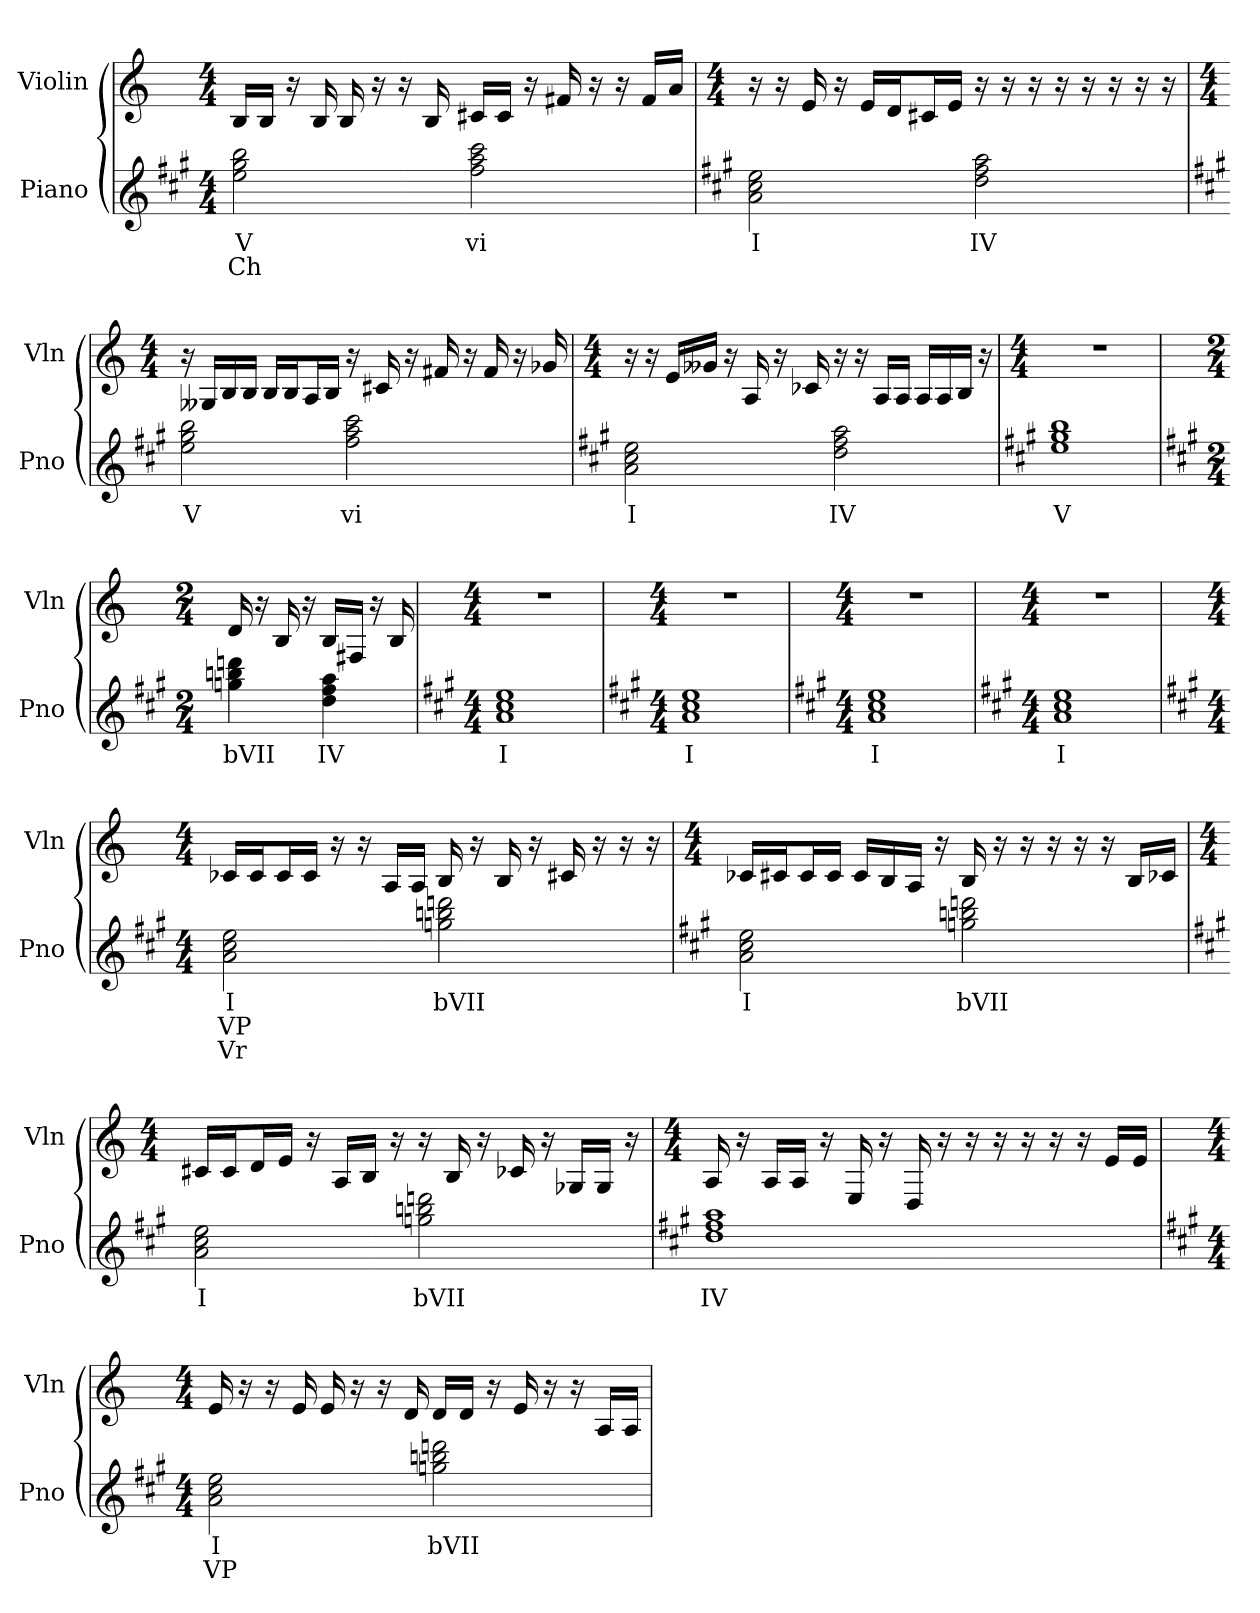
**kern	**text	**text	**text	**kern
*part2	*part2	*part2	*part2	*part1
*staff2	*staff2	*staff2	*staff2	*staff1
*I"Piano	*	*	*	*I"Violin
*I'Pno	*	*	*	*I'Vln
*k[f#c#g#]	*	*	*	*
*A:	*	*	*	*
*M4/4	*	*	*	*M4/4
=	=	=	=	=
2ee 2gg# 2bb	V	Ch	.	16BLL
.	.	.	.	16BJJ
.	.	.	.	16r
.	.	.	.	16B
.	.	.	.	16B
.	.	.	.	16r
.	.	.	.	16r
.	.	.	.	16B
2ff# 2aa 2ccc#	vi	.	.	16c#XLL
.	.	.	.	16c#JJ
.	.	.	.	16r
.	.	.	.	16f#X
.	.	.	.	16r
.	.	.	.	16r
.	.	.	.	16f#LL
.	.	.	.	16aJJ
=	=	=	=	=
*k[f#c#g#]	*	*	*	*
*A:	*	*	*	*
*	*	*	*	*M4/4
2a 2cc# 2ee	I	.	.	16r
.	.	.	.	16r
.	.	.	.	16e
.	.	.	.	16r
.	.	.	.	16eLL
.	.	.	.	16dJ
.	.	.	.	16c#XL
.	.	.	.	16eJJ
2dd 2ff# 2aa	IV	.	.	16r
.	.	.	.	16r
.	.	.	.	16r
.	.	.	.	16r
.	.	.	.	16r
.	.	.	.	16r
.	.	.	.	16r
.	.	.	.	16r
=	=	=	=	=
*k[f#c#g#]	*	*	*	*
*A:	*	*	*	*
*	*	*	*	*M4/4
2ee 2gg# 2bb	V	.	.	16r
.	.	.	.	16G--XLL
.	.	.	.	16B
.	.	.	.	16BJJ
.	.	.	.	16BLL
.	.	.	.	16BJ
.	.	.	.	16AL
.	.	.	.	16BJJ
2ff# 2aa 2ccc#	vi	.	.	16r
.	.	.	.	16c#X
.	.	.	.	16r
.	.	.	.	16f#X
.	.	.	.	16r
.	.	.	.	16f#
.	.	.	.	16r
.	.	.	.	16g-X
=	=	=	=	=
*k[f#c#g#]	*	*	*	*
*A:	*	*	*	*
*	*	*	*	*M4/4
2a 2cc# 2ee	I	.	.	16r
.	.	.	.	16r
.	.	.	.	16eLL
.	.	.	.	16g--XJJ
.	.	.	.	16r
.	.	.	.	16A
.	.	.	.	16r
.	.	.	.	16c-X
2dd 2ff# 2aa	IV	.	.	16r
.	.	.	.	16r
.	.	.	.	16ALL
.	.	.	.	16AJJ
.	.	.	.	16ALL
.	.	.	.	16A
.	.	.	.	16BJJ
.	.	.	.	16r
=	=	=	=	=
*k[f#c#g#]	*	*	*	*
*A:	*	*	*	*
*	*	*	*	*M4/4
1ee 1gg# 1bb	V	.	.	1r
=	=	=	=	=
*k[f#c#g#]	*	*	*	*
*A:	*	*	*	*
*M2/4	*	*	*	*M2/4
4ggn 4bbn 4dddn	bVII	.	.	16d
.	.	.	.	16r
.	.	.	.	16B
.	.	.	.	16r
4dd 4ff# 4aa	IV	.	.	16BLL
.	.	.	.	16F#XJJ
.	.	.	.	16r
.	.	.	.	16B
=	=	=	=	=
*k[f#c#g#]	*	*	*	*
*A:	*	*	*	*
*M4/4	*	*	*	*M4/4
1a 1cc# 1ee	I	.	.	1r
=	=	=	=	=
*k[f#c#g#]	*	*	*	*
*A:	*	*	*	*
*M4/4	*	*	*	*M4/4
1a 1cc# 1ee	I	.	.	1r
=	=	=	=	=
*k[f#c#g#]	*	*	*	*
*A:	*	*	*	*
*M4/4	*	*	*	*M4/4
1a 1cc# 1ee	I	.	.	1r
=	=	=	=	=
*k[f#c#g#]	*	*	*	*
*A:	*	*	*	*
*M4/4	*	*	*	*M4/4
1a 1cc# 1ee	I	.	.	1r
=	=	=	=	=
*k[f#c#g#]	*	*	*	*
*A:	*	*	*	*
*M4/4	*	*	*	*M4/4
2a 2cc# 2ee	I	VP	Vr	16c-XLL
.	.	.	.	16c-J
.	.	.	.	16c-L
.	.	.	.	16c-JJ
.	.	.	.	16r
.	.	.	.	16r
.	.	.	.	16ALL
.	.	.	.	16AJJ
2ggn 2bbn 2dddn	bVII	.	.	16B
.	.	.	.	16r
.	.	.	.	16B
.	.	.	.	16r
.	.	.	.	16c#X
.	.	.	.	16r
.	.	.	.	16r
.	.	.	.	16r
=	=	=	=	=
*k[f#c#g#]	*	*	*	*
*A:	*	*	*	*
*	*	*	*	*M4/4
2a 2cc# 2ee	I	.	.	16c-XLL
.	.	.	.	16c#XJ
.	.	.	.	16c#L
.	.	.	.	16c#JJ
.	.	.	.	16c#LL
.	.	.	.	16B
.	.	.	.	16AJJ
.	.	.	.	16r
2ggn 2bbn 2dddn	bVII	.	.	16B
.	.	.	.	16r
.	.	.	.	16r
.	.	.	.	16r
.	.	.	.	16r
.	.	.	.	16r
.	.	.	.	16BLL
.	.	.	.	16c-XJJ
=	=	=	=	=
*k[f#c#g#]	*	*	*	*
*A:	*	*	*	*
*	*	*	*	*M4/4
2a 2cc# 2ee	I	.	.	16c#XLL
.	.	.	.	16c#J
.	.	.	.	16dL
.	.	.	.	16eJJ
.	.	.	.	16r
.	.	.	.	16ALL
.	.	.	.	16BJJ
.	.	.	.	16r
2ggn 2bbn 2dddn	bVII	.	.	16r
.	.	.	.	16B
.	.	.	.	16r
.	.	.	.	16c-X
.	.	.	.	16r
.	.	.	.	16G-XLL
.	.	.	.	16G-JJ
.	.	.	.	16r
=	=	=	=	=
*k[f#c#g#]	*	*	*	*
*A:	*	*	*	*
*	*	*	*	*M4/4
1dd 1ff# 1aa	IV	.	.	16A
.	.	.	.	16r
.	.	.	.	16ALL
.	.	.	.	16AJJ
.	.	.	.	16r
.	.	.	.	16E
.	.	.	.	16r
.	.	.	.	16D
.	.	.	.	16r
.	.	.	.	16r
.	.	.	.	16r
.	.	.	.	16r
.	.	.	.	16r
.	.	.	.	16r
.	.	.	.	16eLL
.	.	.	.	16eJJ
=	=	=	=	=
*k[f#c#g#]	*	*	*	*
*A:	*	*	*	*
*M4/4	*	*	*	*M4/4
2a 2cc# 2ee	I	VP	.	16e
.	.	.	.	16r
.	.	.	.	16r
.	.	.	.	16e
.	.	.	.	16e
.	.	.	.	16r
.	.	.	.	16r
.	.	.	.	16d
2ggn 2bbn 2dddn	bVII	.	.	16dLL
.	.	.	.	16dJJ
.	.	.	.	16r
.	.	.	.	16e
.	.	.	.	16r
.	.	.	.	16r
.	.	.	.	16ALL
.	.	.	.	16AJJ
=	=	=	=	=
*-	*-	*-	*-	*-
